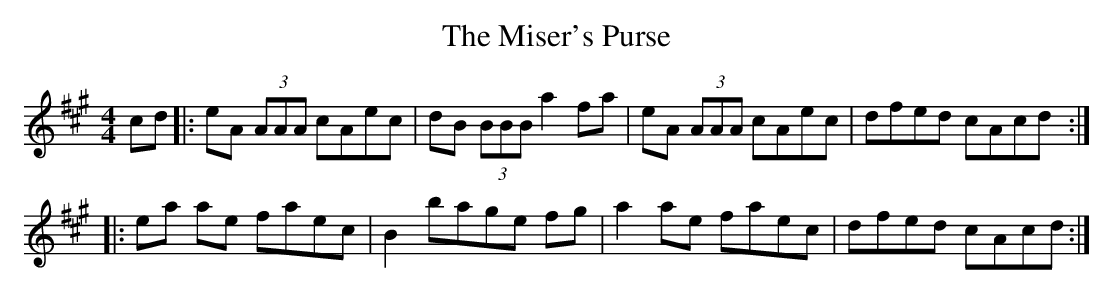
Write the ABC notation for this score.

X:1
T:The Miser's Purse
M:4/4
L:1/8
K: Amaj
cd |: eA (3AAA cAec | dB (3BBB a2 fa | eA (3AAA cAec |dfed cAcd ::
ea ae faec | B2 bage fg | a2 ae faec | dfed cAcd :|
